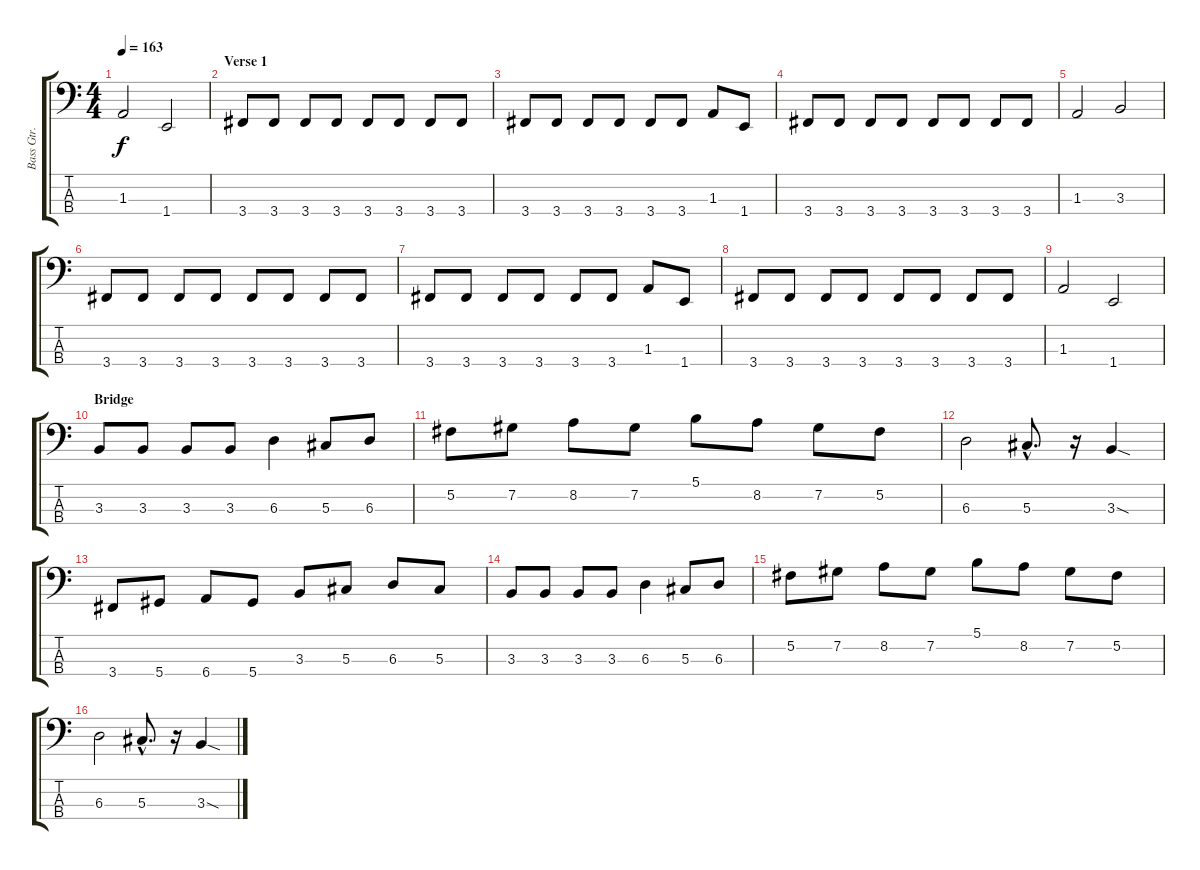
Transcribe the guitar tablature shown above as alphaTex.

\track ("Bass Gtr." "Bass Gtr.") {instrument electricbassfinger}
\staff {score tabs}
\tuning (Gb2 Db2 Ab1 Eb1) {hide}
\ts (4 4)
\tempo 163
\clef f4
\ks c
1.3.2{dy f} 1.4.2 |
\section ("" "Verse 1")
3.4.8 3.4.8 3.4.8 3.4.8 3.4.8 3.4.8 3.4.8 3.4.8 |
3.4.8 3.4.8 3.4.8 3.4.8 3.4.8 3.4.8 1.3.8 1.4.8 |
3.4.8 3.4.8 3.4.8 3.4.8 3.4.8 3.4.8 3.4.8 3.4.8 |
1.3.2 3.3.2 |
3.4.8 3.4.8 3.4.8 3.4.8 3.4.8 3.4.8 3.4.8 3.4.8 |
3.4.8 3.4.8 3.4.8 3.4.8 3.4.8 3.4.8 1.3.8 1.4.8 |
3.4.8 3.4.8 3.4.8 3.4.8 3.4.8 3.4.8 3.4.8 3.4.8 |
1.3.2 1.4.2 |
\section ("" "Bridge")
3.3.8 3.3.8 3.3.8 3.3.8 6.3.4 5.3.8 6.3.8 |
5.2.8 7.2.8 8.2.8 7.2.8 5.1.8 8.2.8 7.2.8 5.2.8 |
6.3.2 5.3{hac}.8{d} r.16 3.3{sod}.4 |
3.4.8 5.4.8 6.4.8 5.4.8 3.3.8 5.3.8 6.3.8 5.3.8 |
3.3.8 3.3.8 3.3.8 3.3.8 6.3.4 5.3.8 6.3.8 |
5.2.8 7.2.8 8.2.8 7.2.8 5.1.8 8.2.8 7.2.8 5.2.8 |
6.3.2 5.3{hac}.8{d} r.16 3.3{sod}.4
